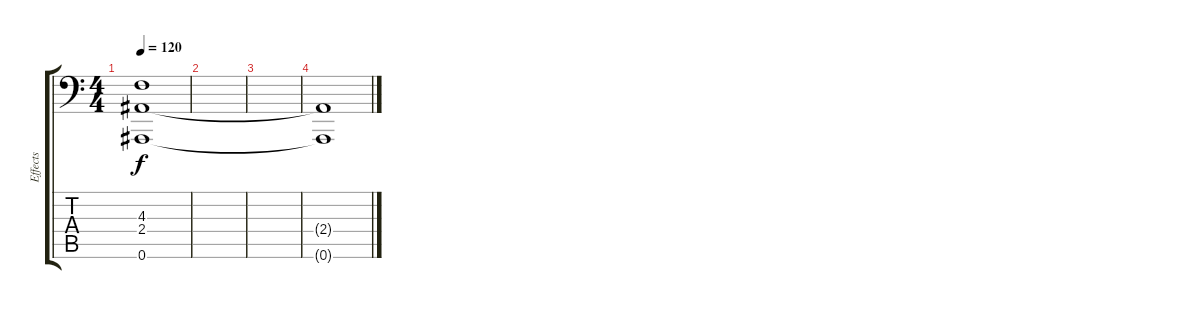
\track ("Effects" "Effects") {instrument fx7echoes}
\staff {score tabs}
\tuning (Bb3 F3 Db3 Ab2 Eb2 Bb1) {hide}
\ts (4 4)
\tempo 120
\clef f4
\ks c
(4.3 2.4 0.6).1{dy f} |
|
|
(2.4{t} 0.6{t}).1
